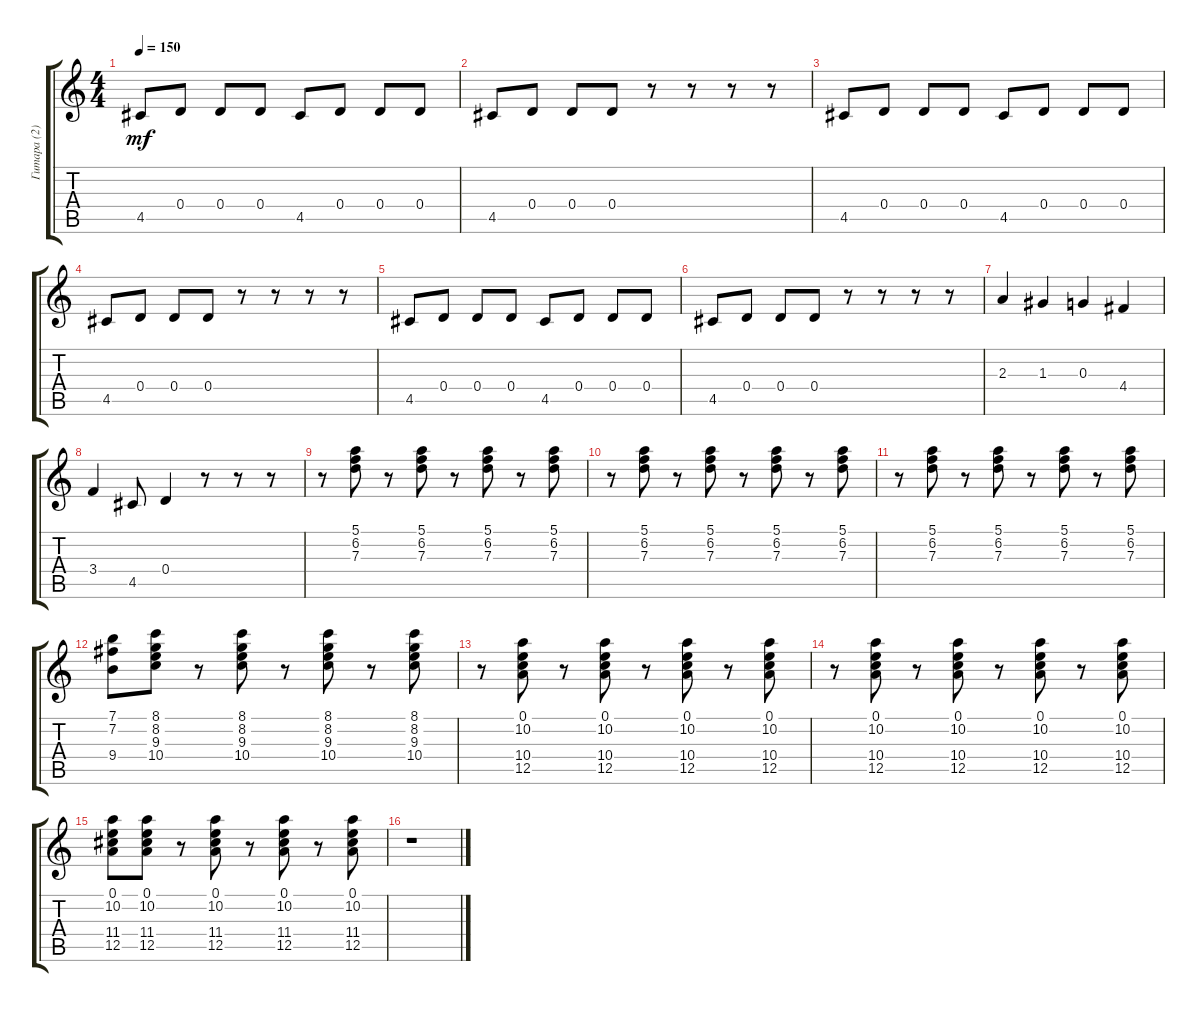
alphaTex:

\track ("Гитара (2)" "Гитара (2)") {instrument overdrivenguitar}
\staff {score tabs}
\tuning (E4 B3 G3 D3 A2 E2) {hide}
\ts (4 4)
\tempo 150
\clef g2
\ks c
4.5.8{dy mf} 0.4.8 0.4.8 0.4.8 4.5.8 0.4.8 0.4.8 0.4.8 |
4.5.8 0.4.8 0.4.8 0.4.8 r.8 r.8 r.8 r.8 |
4.5.8 0.4.8 0.4.8 0.4.8 4.5.8 0.4.8 0.4.8 0.4.8 |
4.5.8 0.4.8 0.4.8 0.4.8 r.8 r.8 r.8 r.8 |
4.5.8 0.4.8 0.4.8 0.4.8 4.5.8 0.4.8 0.4.8 0.4.8 |
4.5.8 0.4.8 0.4.8 0.4.8 r.8 r.8 r.8 r.8 |
2.3.4 1.3.4 0.3.4 4.4.4 |
3.4.4 4.5.8 0.4.4 r.8 r.8 r.8 |
r.8 (5.1 6.2 7.3).8{volume 8} r.8 (5.1 6.2 7.3).8 r.8 (5.1 6.2 7.3).8 r.8 (5.1 6.2 7.3).8 |
r.8 (5.1 6.2 7.3).8 r.8 (5.1 6.2 7.3).8 r.8 (5.1 6.2 7.3).8 r.8 (5.1 6.2 7.3).8 |
r.8 (5.1 6.2 7.3).8 r.8 (5.1 6.2 7.3).8 r.8 (5.1 6.2 7.3).8 r.8 (5.1 6.2 7.3).8 |
(7.1 7.2 9.4).8 (8.1 8.2 9.3 10.4).8 r.8 (8.1 8.2 9.3 10.4).8 r.8 (8.1 8.2 9.3 10.4).8 r.8 (8.1 8.2 9.3 10.4).8 |
r.8 (0.1 10.2 10.4 12.5).8 r.8 (0.1 10.2 10.4 12.5).8 r.8 (0.1 10.2 10.4 12.5).8 r.8 (0.1 10.2 10.4 12.5).8 |
r.8 (0.1 10.2 10.4 12.5).8 r.8 (0.1 10.2 10.4 12.5).8 r.8 (0.1 10.2 10.4 12.5).8 r.8 (0.1 10.2 10.4 12.5).8 |
(0.1 10.2 11.4 12.5).8 (0.1 10.2 11.4 12.5).8 r.8 (0.1 10.2 11.4 12.5).8 r.8 (0.1 10.2 11.4 12.5).8 r.8 (0.1 10.2 11.4 12.5).8 |
r.1
